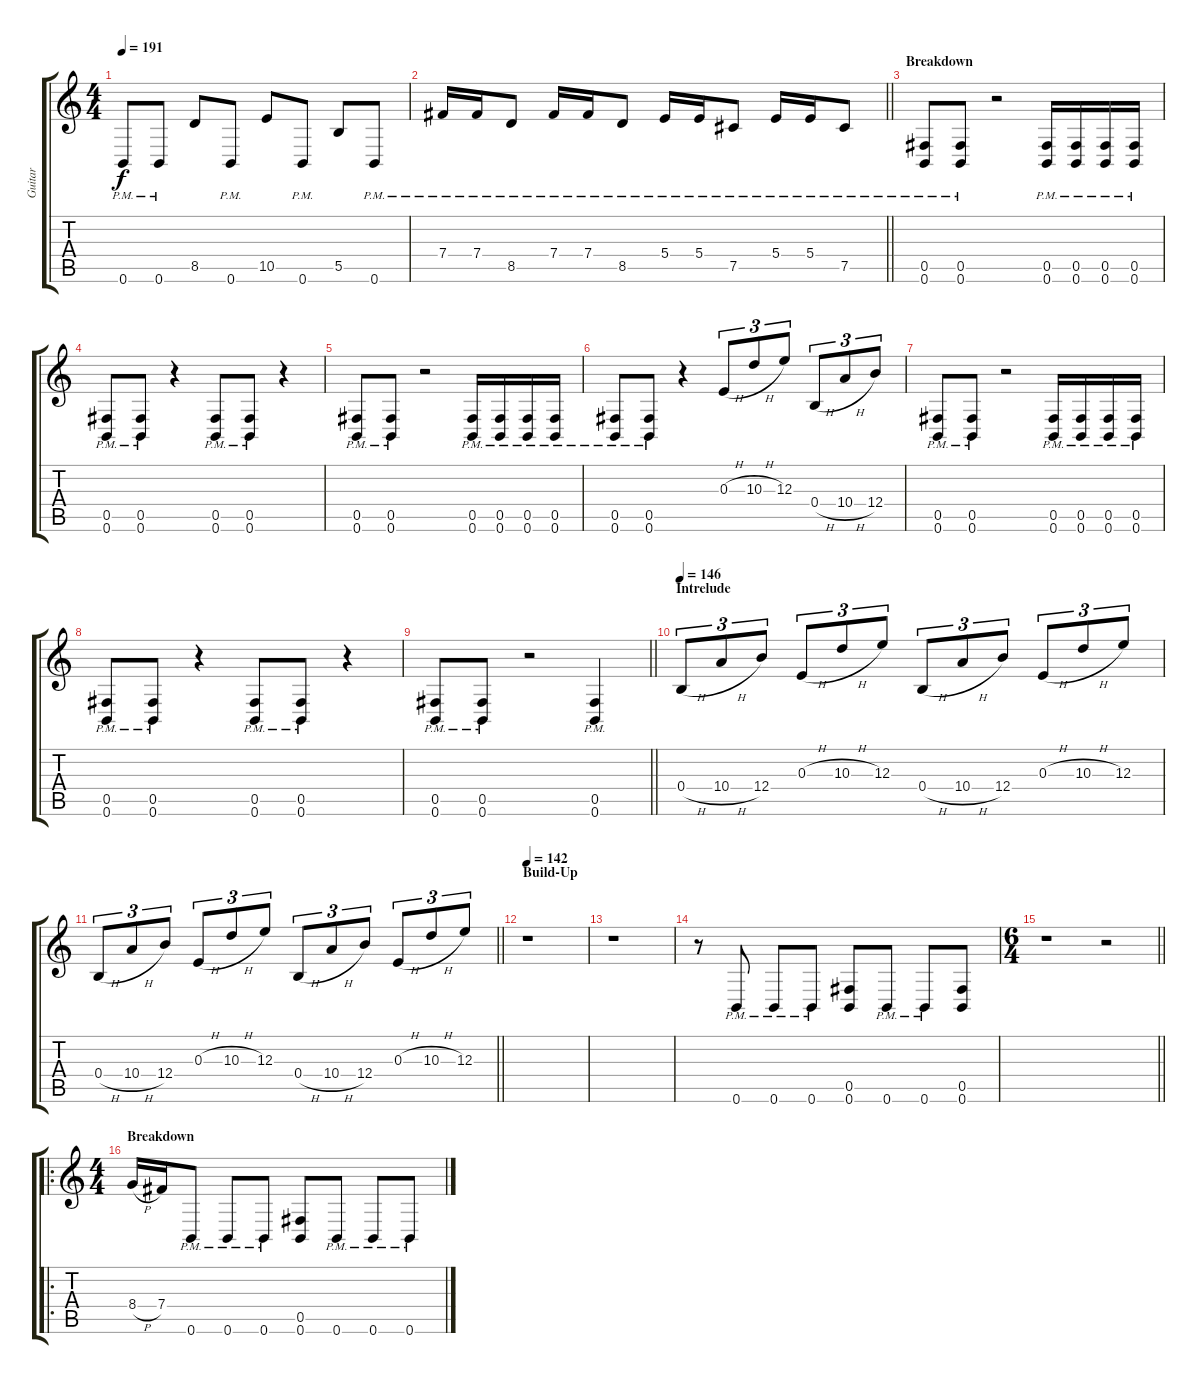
\track ("Guitar" "Guitar") {instrument distortionguitar}
\staff {score tabs}
\tuning (Db4 Ab3 E3 B2 Gb2 B1) {hide}
\ts (4 4)
\tempo 191
\clef g2
\ks c
0.6{pm}.8{dy f} 0.6{pm}.8 8.5.8 0.6{pm}.8 10.5.8 0.6{pm}.8 5.5.8 0.6{pm}.8 |
\barLineRight lightlight
7.4{pm}.16 7.4{pm}.16 8.5{pm}.8 7.4{pm}.16 7.4{pm}.16 8.5{pm}.8 5.4{pm}.16 5.4{pm}.16 7.5{pm}.8 5.4{pm}.16 5.4{pm}.16 7.5{pm}.8 |
\section ("" "Breakdown")
(0.5{pm} 0.6{pm}).8 (0.5{pm} 0.6{pm}).8 r.2 (0.5{pm} 0.6{pm}).16 (0.5{pm} 0.6{pm}).16 (0.5{pm} 0.6{pm}).16 (0.5{pm} 0.6{pm}).16 |
(0.5{pm} 0.6{pm}).8 (0.5{pm} 0.6{pm}).8 r.4 (0.5{pm} 0.6{pm}).8 (0.5{pm} 0.6{pm}).8 r.4 |
(0.5{pm} 0.6{pm}).8 (0.5{pm} 0.6{pm}).8 r.2 (0.5{pm} 0.6{pm}).16 (0.5{pm} 0.6{pm}).16 (0.5{pm} 0.6{pm}).16 (0.5{pm} 0.6{pm}).16 |
(0.5{pm} 0.6{pm}).8 (0.5{pm} 0.6{pm}).8 r.4 0.3{h}.8{tu (3 2)} 10.3{h}.8{tu (3 2)} 12.3.8{tu (3 2)} 0.4{h}.8{tu (3 2)} 10.4{h}.8{tu (3 2)} 12.4.8{tu (3 2)} |
(0.5{pm} 0.6{pm}).8 (0.5{pm} 0.6{pm}).8 r.2 (0.5{pm} 0.6{pm}).16 (0.5{pm} 0.6{pm}).16 (0.5{pm} 0.6{pm}).16 (0.5{pm} 0.6{pm}).16 |
(0.5{pm} 0.6{pm}).8 (0.5{pm} 0.6{pm}).8 r.4 (0.5{pm} 0.6{pm}).8 (0.5{pm} 0.6{pm}).8 r.4 |
\barLineRight lightlight
(0.5{pm} 0.6{pm}).8 (0.5{pm} 0.6{pm}).8 r.2 (0.5{pm} 0.6{pm}).4 |
\section ("" "Intrelude")
\tempo 146
0.4{h}.8{tu (3 2)} 10.4{h}.8{tu (3 2)} 12.4.8{tu (3 2)} 0.3{h}.8{tu (3 2)} 10.3{h}.8{tu (3 2)} 12.3.8{tu (3 2)} 0.4{h}.8{tu (3 2)} 10.4{h}.8{tu (3 2)} 12.4.8{tu (3 2)} 0.3{h}.8{tu (3 2)} 10.3{h}.8{tu (3 2)} 12.3.8{tu (3 2)} |
\barLineRight lightlight
0.4{h}.8{tu (3 2)} 10.4{h}.8{tu (3 2)} 12.4.8{tu (3 2)} 0.3{h}.8{tu (3 2)} 10.3{h}.8{tu (3 2)} 12.3.8{tu (3 2)} 0.4{h}.8{tu (3 2)} 10.4{h}.8{tu (3 2)} 12.4.8{tu (3 2)} 0.3{h}.8{tu (3 2)} 10.3{h}.8{tu (3 2)} 12.3.8{tu (3 2)} |
\section ("" "Build-Up")
\tempo 142
r.1 |
r.1 |
r.8 0.6{pm}.8 0.6{pm}.8 0.6{pm}.8 (0.5 0.6).8 0.6{pm}.8 0.6{pm}.8 (0.5 0.6).8 |
\ts (6 4)
\barLineRight lightlight
r.1 r.2 |
\ro
\ts (4 4)
\section ("" "Breakdown")
8.4{h}.16 7.4.16 0.6{pm}.8 0.6{pm}.8 0.6{pm}.8 (0.5 0.6).8 0.6{pm}.8 0.6{pm}.8 0.6{pm}.8
